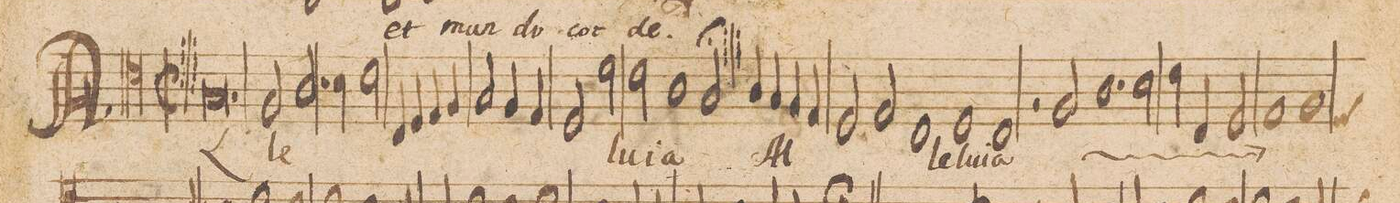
**kern	**text	**text
*I"ALTVS.	*	*
*clefC4	*	*
*k[]	*	*
*met(C|)	*	*
*M2/1	*	*
0.G	AL-	.
=2-	=2-	=2-
*2\right	*	*
2F/	-le-	.
2.A/	.	.
=3-	=3-	=3-
4B\	.	.
2c\	.	.
4C/	.	.
4D/	.	.
4E/	.	.
4F/	.	.
=4-	=4-	=4-
2G/	.	.
4F/	.	.
4E/	.	.
2D/	.	.
2d\	-lu-	.
=5-	=5-	=5-
2c\	-ia	.
1A	.	.
2G;>/	.	.
=6:|!	=6:|!	=6:|!
4A/	Al-	.
4G/	.	.
4F/	.	.
4E/	.	.
2D/	.	.
2E/	.	.
=7-	=7-	=7-
1C	-le-	.
1D	-lu-	.
=8-	=8-	=8-
1C	-ia	.
2r	.	.
*	*ij	*
2F/	Al-	.
=9-	=9-	=9-
1.A	.	.
2B\	.	.
=10-	=10-	=10-
4c\	.	.
4C/	.	.
2D/	.	.
1E	-le-	.
=11-	=11-	=11-
*custos:D	*	*
1F	.	.
*-	*-	*-
